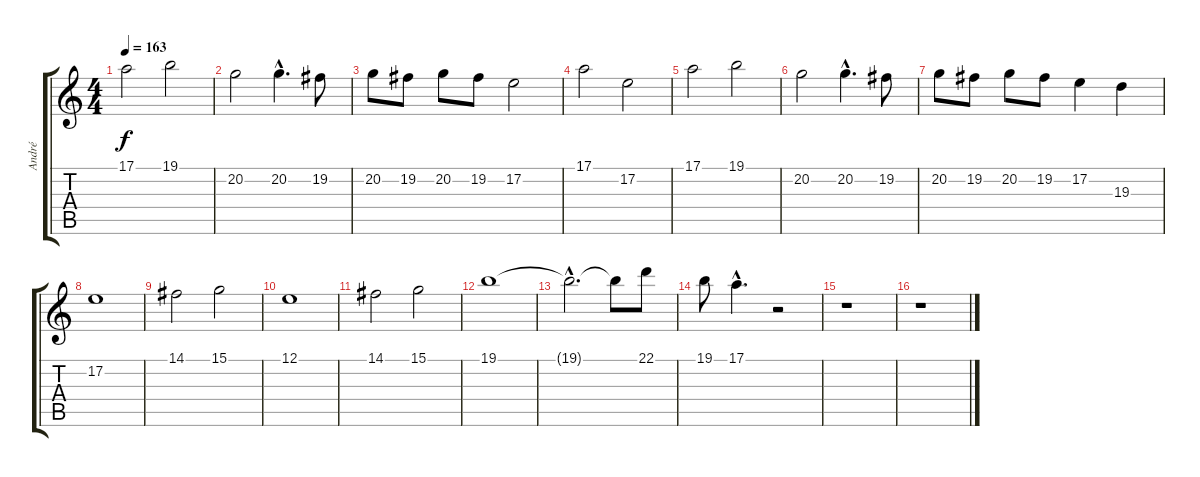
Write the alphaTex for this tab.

\track ("André" "André") {instrument lead6voice}
\staff {score tabs}
\tuning (E4 B3 G3 D3 A2 E2) {hide}
\ts (4 4)
\tempo 163
\clef g2
\ks c
17.1.2{dy f} 19.1.2 |
20.2.2 20.2{hac}.4{d} 19.2.8 |
20.2.8 19.2.8 20.2.8 19.2.8 17.2.2 |
17.1.2 17.2.2 |
17.1.2 19.1.2 |
20.2.2 20.2{hac}.4{d} 19.2.8 |
20.2.8 19.2.8 20.2.8 19.2.8 17.2.4 19.3.4 |
17.2.1 |
14.1.2 15.1.2 |
12.1.1 |
14.1.2 15.1.2 |
19.1.1 |
19.1{hac t}.2{d} 19.1{t}.8 22.1.8 |
19.1.8 17.1{hac}.4{d} r.2 |
r.1 |
r.1
